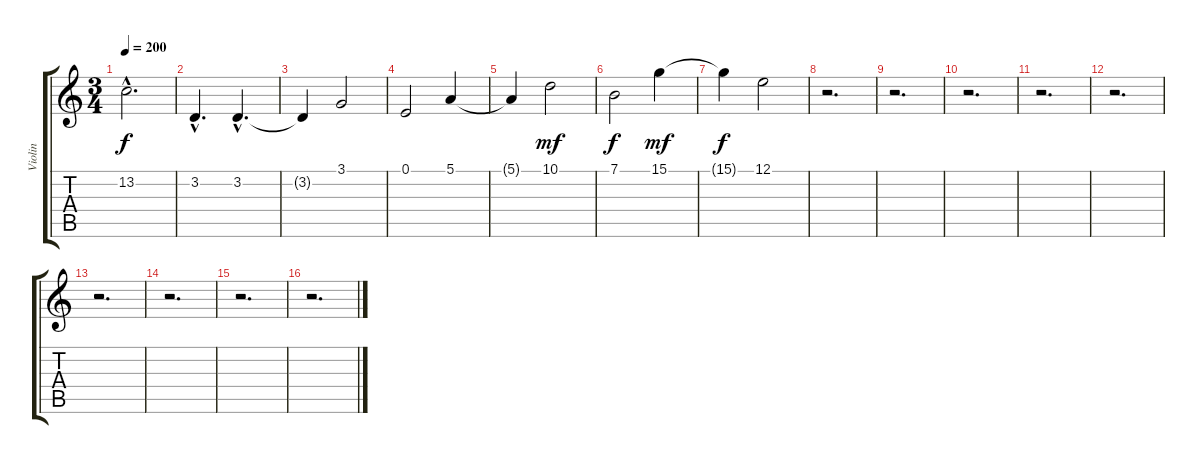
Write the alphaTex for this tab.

\track ("Violin" "Violin") {instrument stringensemble1}
\staff {score tabs}
\tuning (E4 B3 G3 D3 A2 E2) {hide}
\ts (3 4)
\tempo 200
\clef g2
\ks c
13.2{hac t}.2{d dy f} |
3.2{hac}.4{d} 3.2{hac}.4{d} |
3.2{t}.4 3.1.2 |
0.1.2 5.1.4 |
5.1{t}.4 10.1.2{dy mf} |
7.1.2{dy f} 15.1.4{dy mf} |
15.1{t}.4{dy f} 12.1.2 |
r.2{d} |
r.2{d} |
r.2{d} |
r.2{d} |
r.2{d} |
r.2{d} |
r.2{d} |
r.2{d} |
r.2{d}
